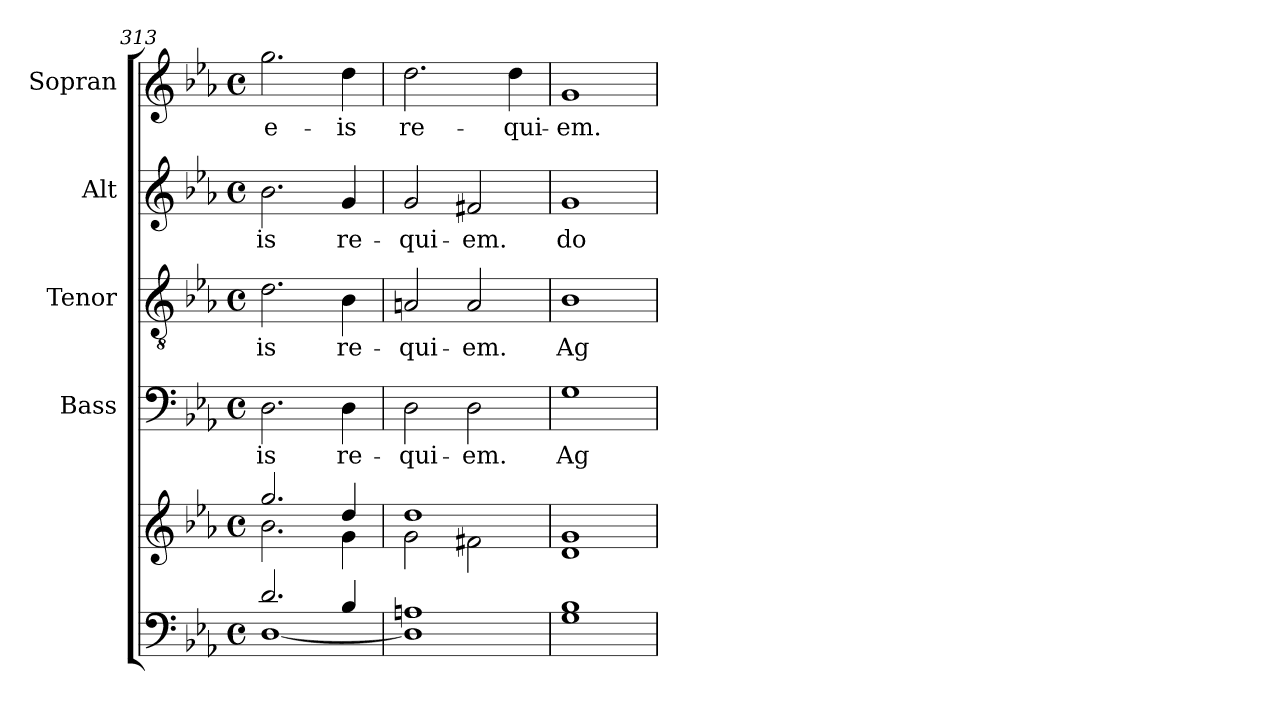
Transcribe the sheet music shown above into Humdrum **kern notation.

**kern	**kern	**kern	**text	**kern	**text	**kern	**text	**kern	**text
*part5	*part5	*part4	*part4	*part3	*part3	*part2	*part2	*part1	*part1
*staff6	*staff5	*staff4	*staff4	*staff3	*staff3	*staff2	*staff2	*staff1	*staff1
*	*	*I"Bass	*	*I"Tenor	*	*I"Alt	*	*I"Sopran	*
*	*	*I'B.	*	*I'T.	*	*I'A.	*	*I'S.	*
*clefF4	*clefG2	*clefF4	*	*clefGv2	*	*clefG2	*	*clefG2	*
*k[b-e-a-]	*k[b-e-a-]	*k[b-e-a-]	*	*k[b-e-a-]	*	*k[b-e-a-]	*	*k[b-e-a-]	*
*E-:	*E-:	*E-:	*	*E-:	*	*E-:	*	*E-:	*
*M4/4	*M4/4	*M4/4	*	*M4/4	*	*M4/4	*	*M4/4	*
*met(c)	*met(c)	*met(c)	*	*met(c)	*	*met(c)	*	*met(c)	*
=313	=313	=313	=313	=313	=313	=313	=313	=313	=313
*^	*^	*	*	*	*	*	*	*	*
!	!	!	!	!	!LO:LY:b	!	!LO:LY:b	!	!LO:LY:b	!	!LO:LY:b
2.d/	[<1D	2.gg/	2.b-\	2.D\	-is	2.d\	-is	2.b-\	-is	2.gg\	e-
!	!	!	!	!	!LO:LY:b	!	!LO:LY:b	!	!LO:LY:b	!	!LO:LY:b
4B-/	.	4dd/	4g\	4D\	re-	4B-\	re-	4g/	re-	4dd\	-is
=314	=314	=314	=314	=314	=314	=314	=314	=314	=314	=314	=314
!	!	!	!	!	!LO:LY:b	!	!LO:LY:b	!	!LO:LY:b	!	!LO:LY:b
1An	1D]	1dd	2g\	2D\	-qui-	2An/	-qui-	2g/	-qui-	2.dd\	re-
!	!	!	!	!	!LO:LY:b	!	!LO:LY:b	!	!LO:LY:b	!	!
.	.	.	2f#X\	2D\	-em.	2A/	-em.	2f#X/	-em.	.	.
!	!	!	!	!	!	!	!	!	!	!	!LO:LY:b
.	.	.	.	.	.	.	.	.	.	4dd\	-qui-
=315	=315	=315	=315	=315	=315	=315	=315	=315	=315	=315	=315
!	!	!	!	!	!LO:LY:b	!	!LO:LY:b	!	!LO:LY:b	!	!LO:LY:b
1B-	1G	1g	1d	1G	Ag-	1B-	Ag-	1g	do-	1g	-em.
*v	*v	*	*	*	*	*	*	*	*	*	*
*	*v	*v	*	*	*	*	*	*	*	*
=	=	=	=	=	=	=	=	=	=
*-	*-	*-	*-	*-	*-	*-	*-	*-	*-
